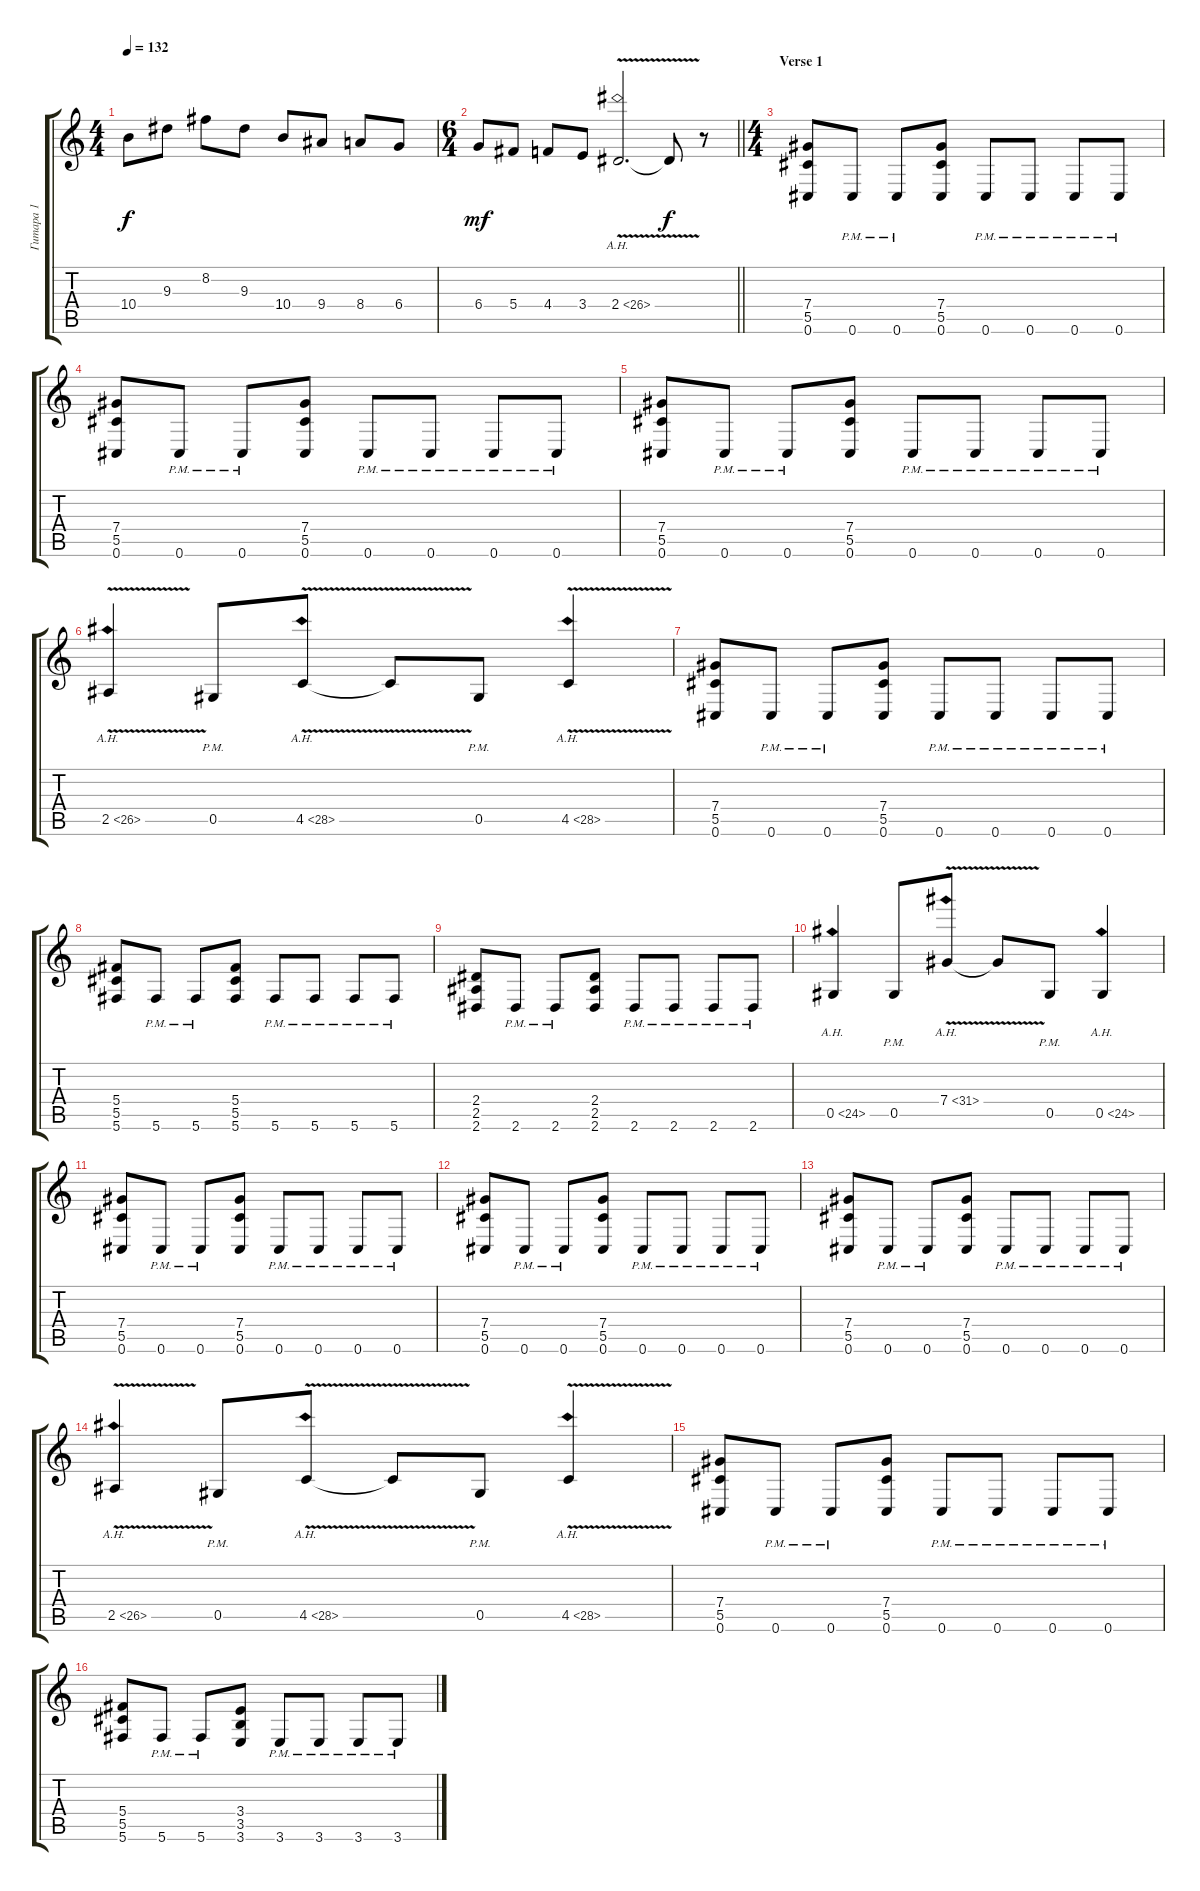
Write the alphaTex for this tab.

\track ("Гитара 1" "Гитара 1") {instrument distortionguitar}
\staff {score tabs}
\tuning (Eb4 Bb3 Gb3 Db3 Ab2 Db2) {hide}
\ts (4 4)
\tempo 132
\clef g2
\ks c
10.4.8{dy f} 9.3.8 8.2.8 9.3.8 10.4.8 9.4.8 8.4.8 6.4.8 |
\ts (6 4)
\barLineRight lightlight
6.4.8{dy mf} 5.4.8 4.4.8 3.4.8 2.4{ah 24 v}.2{d} 2.4{t}.8{dy f} r.8 |
\ts (4 4)
\section ("" "Verse 1")
(7.4 5.5 0.6).8 0.6{pm}.8 0.6{pm}.8 (7.4 5.5 0.6).8 0.6{pm}.8 0.6{pm}.8 0.6{pm}.8 0.6{pm}.8 |
(7.4 5.5 0.6).8 0.6{pm}.8 0.6{pm}.8 (7.4 5.5 0.6).8 0.6{pm}.8 0.6{pm}.8 0.6{pm}.8 0.6{pm}.8 |
(7.4 5.5 0.6).8 0.6{pm}.8 0.6{pm}.8 (7.4 5.5 0.6).8 0.6{pm}.8 0.6{pm}.8 0.6{pm}.8 0.6{pm}.8 |
2.5{ah 24 v}.4 0.5{pm}.8 4.5{ah 24 v}.8 4.5{t}.8 0.5{pm}.8 4.5{ah 24 v}.4 |
(7.4 5.5 0.6).8 0.6{pm}.8 0.6{pm}.8 (7.4 5.5 0.6).8 0.6{pm}.8 0.6{pm}.8 0.6{pm}.8 0.6{pm}.8 |
(5.4 5.5 5.6).8 5.6{pm}.8 5.6{pm}.8 (5.4 5.5 5.6).8 5.6{pm}.8 5.6{pm}.8 5.6{pm}.8 5.6{pm}.8 |
(2.4 2.5 2.6).8 2.6{pm}.8 2.6{pm}.8 (2.4 2.5 2.6).8 2.6{pm}.8 2.6{pm}.8 2.6{pm}.8 2.6{pm}.8 |
0.5{ah 24}.4 0.5{pm}.8 7.4{ah 24 v}.8 7.4{t}.8 0.5{pm}.8 0.5{ah 24}.4 |
(7.4 5.5 0.6).8 0.6{pm}.8 0.6{pm}.8 (7.4 5.5 0.6).8 0.6{pm}.8 0.6{pm}.8 0.6{pm}.8 0.6{pm}.8 |
(7.4 5.5 0.6).8 0.6{pm}.8 0.6{pm}.8 (7.4 5.5 0.6).8 0.6{pm}.8 0.6{pm}.8 0.6{pm}.8 0.6{pm}.8 |
(7.4 5.5 0.6).8 0.6{pm}.8 0.6{pm}.8 (7.4 5.5 0.6).8 0.6{pm}.8 0.6{pm}.8 0.6{pm}.8 0.6{pm}.8 |
2.5{ah 24 v}.4 0.5{pm}.8 4.5{ah 24 v}.8 4.5{t}.8 0.5{pm}.8 4.5{ah 24 v}.4 |
(7.4 5.5 0.6).8 0.6{pm}.8 0.6{pm}.8 (7.4 5.5 0.6).8 0.6{pm}.8 0.6{pm}.8 0.6{pm}.8 0.6{pm}.8 |
(5.4 5.5 5.6).8 5.6{pm}.8 5.6{pm}.8 (3.4 3.5 3.6).8 3.6{pm}.8 3.6{pm}.8 3.6{pm}.8 3.6{pm}.8
